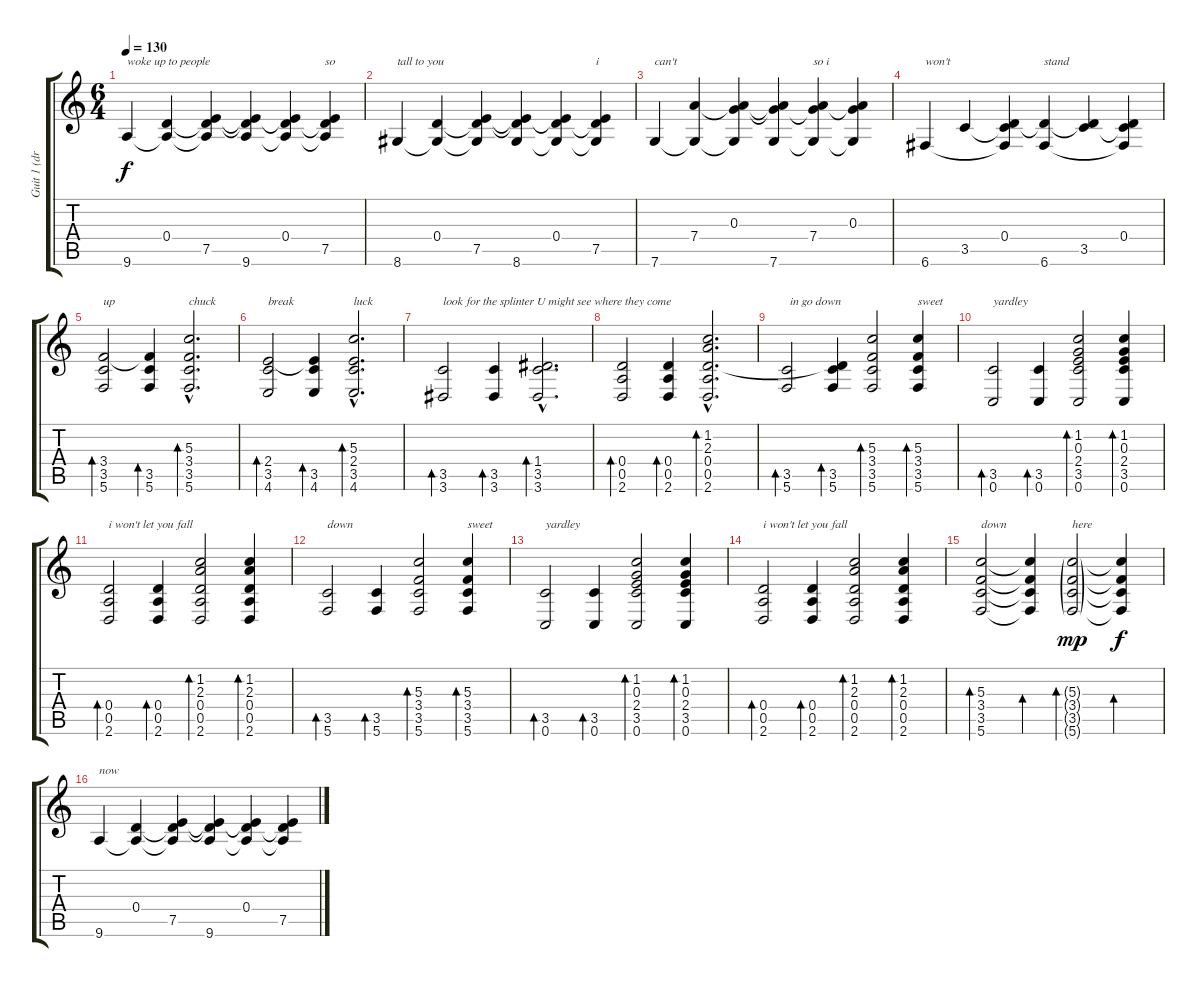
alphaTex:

\track ("Guit 1 (dropped C)" "Guit 1 (dr") {instrument electricguitarjazz}
\staff {score tabs}
\tuning (E4 B3 G3 D3 A2 C2) {hide}
\ts (6 4)
\tempo 130
\clef g2
\ks c
9.6.4{txt "woke up to people " dy f instrument electricguitarjazz} (0.4 9.6{t}).4 (0.4{t} 7.5 9.6{t}).4 (0.4{t} 7.5{t} 9.6).4 (0.4 7.5{t} 9.6{t}).4 (0.4{t} 7.5 9.6{t}).4{txt "so"} |
8.6.4{txt "tall to you"} (0.4 8.6{t}).4 (0.4{t} 7.5 8.6{t}).4 (0.4{t} 7.5{t} 8.6).4 (0.4 7.5{t} 8.6{t}).4 (0.4{t} 7.5 8.6{t}).4{txt "i"} |
7.6.4{txt "can't"} (7.4 7.6{t}).4 (0.3 7.4{t} 7.6{t}).4 (0.3{t} 7.4{t} 7.6).4 (0.3{t} 7.4 7.6{t}).4{txt "so i"} (0.3 7.4{t} 7.6{t}).4 |
6.6.4{txt "won't"} 3.5.4 (0.4 3.5{t} 6.6{t}).4 (0.4{t} 6.6).4{txt "stand"} (0.4{t} 3.5).4 (0.4 3.5{t} 6.6{t}).4 |
\section ("" "")
(3.4 3.5 5.6).2{bd 60 txt "up"} (3.4{t} 3.5 5.6).4{bd 60} (5.3{hac} 3.4{hac} 3.5{hac} 5.6{hac}).2{d bd 60 txt "chuck"} |
(2.4 3.5 4.6).2{bd 60 txt "break"} (2.4{t} 3.5 4.6).4{bd 60} (5.3{hac} 2.4{hac} 3.5{hac} 4.6{hac}).2{d bd 60 txt "luck"} |
(3.5 3.6).2{bd 60 txt "look for the splinter U might see where they come "} (3.5 3.6).4{bd 60} (1.4{hac} 3.5{hac} 3.6{hac}).2{d bd 60} |
(0.4 0.5 2.6).2{bd 60} (0.4 0.5 2.6).4{bd 60} (1.2{hac} 2.3{hac} 0.4{hac} 0.5{hac} 2.6{hac}).2{d bd 60} |
(3.5 5.6).2{bd 60 txt " in go down"} (0.4{t} 3.5 5.6).4{bd 60} (5.3 3.4 3.5 5.6).2{bd 60} (5.3 3.4 3.5 5.6).4{bd 60 txt "sweet"} |
(3.5 0.6).2{bd 60 txt "yardley"} (3.5 0.6).4{bd 60} (1.2 0.3 2.4 3.5 0.6).2{bd 60} (1.2 0.3 2.4 3.5 0.6).4{bd 60} |
(0.4 0.5 2.6).2{bd 60 txt "i won't let you fall "} (0.4 0.5 2.6).4{bd 60} (1.2 2.3 0.4 0.5 2.6).2{bd 60} (1.2 2.3 0.4 0.5 2.6).4{bd 60} |
(3.5 5.6).2{bd 60 txt "down"} (3.5 5.6).4{bd 60} (5.3 3.4 3.5 5.6).2{bd 60} (5.3 3.4 3.5 5.6).4{bd 60 txt "sweet"} |
(3.5 0.6).2{bd 60 txt "yardley"} (3.5 0.6).4{bd 60} (1.2 0.3 2.4 3.5 0.6).2{bd 60} (1.2 0.3 2.4 3.5 0.6).4{bd 60} |
(0.4 0.5 2.6).2{bd 60 txt "i won't let you fall"} (0.4 0.5 2.6).4{bd 60} (1.2 2.3 0.4 0.5 2.6).2{bd 60} (1.2 2.3 0.4 0.5 2.6).4{bd 60} |
(5.3 3.4 3.5 5.6).2{bd 60 txt "down"} (5.3{t} 3.4{t} 3.5{t} 5.6{t}).4{bd 60} (5.3{g} 3.4{g} 3.5{g} 5.6{g}).2{bd 60 txt "here" dy mp} (5.3{t} 3.4{t} 3.5{t} 5.6{t}).4{bd 60 dy f} |
\section ("" "")
9.6.4{txt "now"} (0.4 9.6{t}).4 (0.4{t} 7.5 9.6{t}).4 (0.4{t} 7.5{t} 9.6).4 (0.4 7.5{t} 9.6{t}).4 (0.4{t} 7.5 9.6{t}).4
